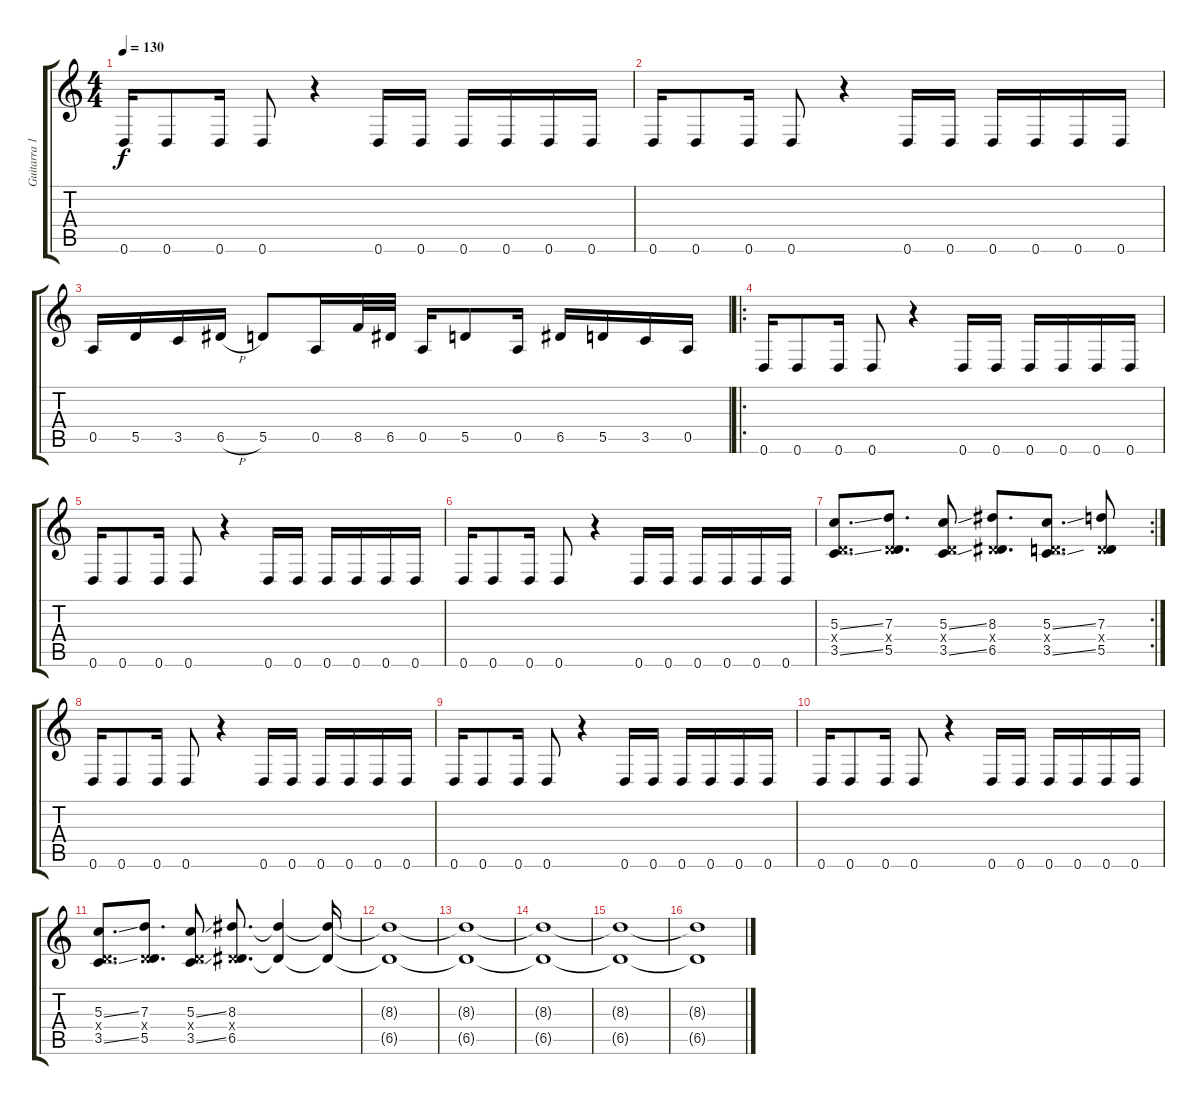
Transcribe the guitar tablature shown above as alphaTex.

\track ("Guitarra 1" "Guitarra 1") {instrument distortionguitar}
\staff {score tabs}
\tuning (E4 B3 G3 D3 A2 D2) {hide}
\ts (4 4)
\tempo 130
\clef g2
\ks c
0.6.16{dy f} 0.6.8 0.6.16 0.6.8 r.4 0.6.16 0.6.16 0.6.16 0.6.16 0.6.16 0.6.16 |
0.6.16 0.6.8 0.6.16 0.6.8 r.4 0.6.16 0.6.16 0.6.16 0.6.16 0.6.16 0.6.16 |
0.5.16 5.5.16 3.5.16 6.5{h}.16 5.5.8 0.5.16 8.5.32 6.5.32 0.5.16 5.5.8 0.5.16 6.5.16 5.5.16 3.5.16 0.5.16 |
\ro
0.6.16 0.6.8 0.6.16 0.6.8 r.4 0.6.16 0.6.16 0.6.16 0.6.16 0.6.16 0.6.16 |
0.6.16 0.6.8 0.6.16 0.6.8 r.4 0.6.16 0.6.16 0.6.16 0.6.16 0.6.16 0.6.16 |
0.6.16 0.6.8 0.6.16 0.6.8 r.4 0.6.16 0.6.16 0.6.16 0.6.16 0.6.16 0.6.16 |
\rc 2
(5.3{ss} 0.4{x} 3.5{ss}).8{d} (7.3 0.4{x} 5.5).8{d} (5.3{ss} 0.4{x} 3.5{ss}).8 (8.3 0.4{x} 6.5).8{d} (5.3{ss} 0.4{x} 3.5{ss}).8{d} (7.3 0.4{x} 5.5).8 |
0.6.16 0.6.8 0.6.16 0.6.8 r.4 0.6.16 0.6.16 0.6.16 0.6.16 0.6.16 0.6.16 |
0.6.16 0.6.8 0.6.16 0.6.8 r.4 0.6.16 0.6.16 0.6.16 0.6.16 0.6.16 0.6.16 |
0.6.16 0.6.8 0.6.16 0.6.8 r.4 0.6.16 0.6.16 0.6.16 0.6.16 0.6.16 0.6.16 |
(5.3{ss} 0.4{x} 3.5{ss}).8{d} (7.3 0.4{x} 5.5).8{d} (5.3{ss} 0.4{x} 3.5{ss}).8 (8.3 0.4{x} 6.5).8{d} (8.3{t} 6.5{t}).4 (8.3{t} 6.5{t}).16 |
(8.3{t} 6.5{t}).1 |
(8.3{t} 6.5{t}).1 |
(8.3{t} 6.5{t}).1 |
(8.3{t} 6.5{t}).1 |
(8.3{t} 6.5{t}).1
